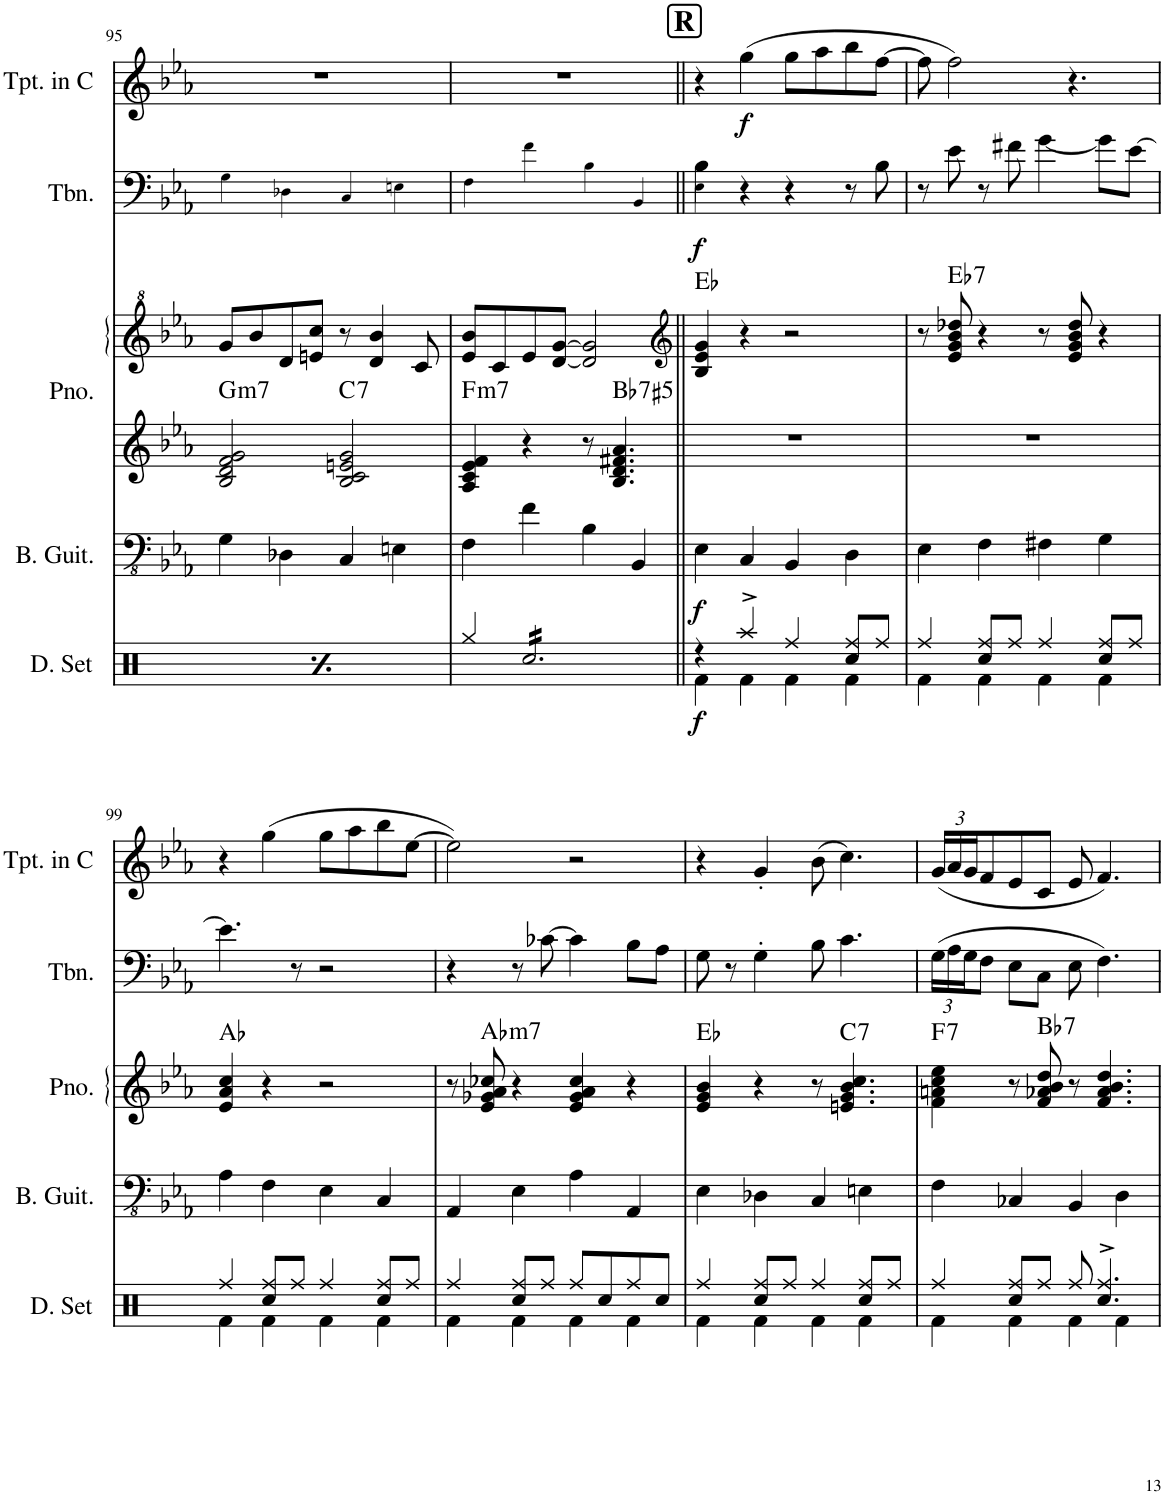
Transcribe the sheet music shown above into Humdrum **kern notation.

**kern	**dynam	**kern	**dynam	**kern	**kern	**harte	**kern	**dynam	**kern	**dynam	**kern	**dynam	**kern	**dynam
*part7	*part7	*part6	*part6	*part5	*part5	*part5	*part4	*part4	*part3	*part3	*part2	*part2	*part1	*part1
*staff8	*staff8	*staff7	*staff7	*staff6	*staff5	*	*staff4	*staff4	*staff3	*staff3	*staff2	*staff2	*staff1	*staff1
*I"Bass Guitar	*	*I"Baritone Saxophone	*	*I"Piano	*	*	*I"Trombone	*	*I"Soprano Saxophone	*	*I"Trumpet in Bb	*	*I"Trumpet in C	*
*I'B. Guit.	*	*I'Bar. Sax.	*	*I'Pno.	*	*	*I'Tbn.	*	*I'S. Sax.	*	*I'Tpt. in Bb	*	*I'Tpt. in C	*
!!LO:PB:g=z
*clefFv4	*	*clefF4	*	*clefG2	*clefG^2	*	*clefF4	*	*clefG2	*	*clefG2	*	*clefG2	*
*	*	*Trd12c21	*	*	*	*	*	*	*Trd1c2	*	*Trd1c2	*	*Trd1c2	*
*k[b-e-a-]	*	*k[b-e-a-]	*	*k[b-e-a-]	*k[b-e-a-]	*	*k[b-e-a-]	*	*k[b-e-a-]	*	*k[b-e-a-]	*	*k[b-e-a-]	*
*M2/2	*	*M2/2	*	*M2/2	*M2/2	*	*M2/2	*	*M2/2	*	*M2/2	*	*M2/2	*
*met(c|)	*	*met(c|)	*	*met(c|)	*met(c|)	*	*met(c|)	*	*met(c|)	*	*met(c|)	*	*met(c|)	*
=95	=95	=95	=95	=95	=95	=95	=95	=95	=95	=95	=95	=95	=95	=95
!	!	!	!	!	!	!LO:H:kt=m7	!	!	!	!	!	!	!	!
4GG\	.	4G	.	2B-/ 2d/ 2f/ 2g/	8gg/L	G:min7	4G\	.	1r	.	1r	.	1r	.
.	.	.	.	.	8bb-/	.	.	.	.	.	.	.	.	.
4DD-X\	.	4D-X	.	.	8dd/	.	4D-X\	.	.	.	.	.	.	.
.	.	.	.	.	8een/ 8ccc/J	.	.	.	.	.	.	.	.	.
!	!	!	!	!	!	!LO:H:kt=7	!	!	!	!	!	!	!	!
4CC/	.	4C	.	2B-/ 2c/ 2en/ 2g/	8r	C:7	4C/	.	.	.	.	.	.	.
.	.	.	.	.	4dd/ 4bb-/	.	.	.	.	.	.	.	.	.
4EEn\	.	4En	.	.	.	.	4En\	.	.	.	.	.	.	.
.	.	.	.	.	8cc/	.	.	.	.	.	.	.	.	.
=96	=96	=96	=96	=96	=96	=96	=96	=96	=96	=96	=96	=96	=96	=96
!	!	!	!	!	!	!LO:H:kt=m7	!	!	!	!	!	!	!	!
*	*	*	*	*	*^	*	*	*	*	*	*	*	*	*
4FF\	.	4F	.	4A-/ 4c/ 4e-/ 4f/	8ee-/ 8bb-/L	2ryy	F:min7	4F\	.	1r	.	1r	.	1r	.
.	.	.	.	.	8cc/	.	.	.	.	.	.	.	.	.	.
4F\	.	4f	.	4r	8ee-/	.	.	4f\	.	.	.	.	.	.	.
.	.	.	.	.	[8dd/ [8gg/J	.	.	.	.	.	.	.	.	.	.
4BB-\	.	4B-	.	8r	2dd/] 2gg/]	8ryy	.	4B-\	.	.	.	.	.	.	.
!	!	!	!	!	!	!	!LO:H:kt=7	!	!	!	!	!	!	!	!
.	.	.	.	4.B-/ 4.d/ 4.f#X/ 4.a-/	.	4.ryy	Bb:(3,#5,b7)	.	.	.	.	.	.	.	.
4BBB-/	.	4BB-	.	.	.	.	.	4BB-/	.	.	.	.	.	.	.
*	*	*	*	*	*v	*v	*	*	*	*	*	*	*	*	*
!!LO:REH:place=s1:a:B:cj:fs=14:t=R
=97||	=97||	=97||	=97||	=97||	=97||	=97||	=97||	=97||	=97||	=97||	=97||	=97||	=97||	=97||
*	*	*	*	*	*clefG2	*	*	*	*	*	*	*	*	*
*	*	*	*	*	*^	*	*^	*	*	*	*	*	*	*
!	!	!LO:TX:a:t=Play	!	!	!	!	!	!	!	!	!	!	!	!	!	!
!	!LO:DY:b	!	!LO:DY:b	!	!	!	!	!	!	!LO:DY:b	!	!	!	!	!	!
*	*	*	*	*	*v	*v	*	*	*	*	*	*	*	*	*	*
4EE-\	f	4E-	f	1r	4B-/ 4e-/ 4g/	Eb:maj	4B-\	4E-\	f	4r	.	4r	.	4r	.
!	!	!	!	!	!	!	!	!	!	!	!LO:DY:b	!	!LO:DY:b	!	!LO:DY:b
4CC/	.	4C	.	.	4r	.	4r	2.ryy	.	(4gg	f	(4gg	f	(4gg\	f
4BBB-/	.	4BB-	.	.	2r	.	4r	.	.	8gg\L	.	8gg\L	.	8gg\L	.
.	.	.	.	.	.	.	.	.	.	8aa-\	.	8aa-\	.	8aa-\	.
4DD\	.	4D	.	.	.	.	8r	.	.	8bb-\	.	8bb-\	.	8bb-\	.
.	.	.	.	.	.	.	8B-\	.	.	[8ff\J	.	[8ff\J	.	[8ff\J	.
*	*	*	*	*	*	*	*v	*v	*	*	*	*	*	*	*
=98	=98	=98	=98	=98	=98	=98	=98	=98	=98	=98	=98	=98	=98	=98
4EE-\	.	4E-	.	1r	8r	.	8r	.	8ff]	.	8ff]	.	8ff\]	.
!	!	!	!	!	!	!LO:H:kt=7	!	!	!	!	!	!	!	!
.	.	.	.	.	8e-/ 8g/ 8b-/ 8dd-X/	Eb:7	8e-\	.	2ff)	.	2ff)	.	2ff\)	.
4FF\	.	4F	.	.	4r	.	8r	.	.	.	.	.	.	.
.	.	.	.	.	.	.	8f#X\	.	.	.	.	.	.	.
4FF#X\	.	4F#X	.	.	8r	.	[<4g\	.	.	.	.	.	.	.
!	!	!	!	!	!	!	!	!	!LO:N:vis=4	!	!LO:N:vis=4	!	!	!
.	.	.	.	.	8e-/ 8g/ 8b-/ 8dd-/	.	.	.	4.r	.	4.r	.	4.r	.
4GG\	.	4G	.	.	4r	.	8g\L]	.	.	.	.	.	.	.
.	.	.	.	.	.	.	[8e-\J	.	.	.	.	.	.	.
!!LO:LB:g=z
=99	=99	=99	=99	=99	=99	=99	=99	=99	=99	=99	=99	=99	=99	=99
4AA-\	.	4A-	.	1r	4e-/ 4a-/ 4cc/	Ab:maj	4.e-\]	.	4r	.	4r	.	4r	.
4FF\	.	4F	.	.	4r	.	.	.	(4gg	.	(4gg	.	(4gg\	.
.	.	.	.	.	.	.	8r	.	.	.	.	.	.	.
4EE-\	.	4E-	.	.	2r	.	2r	.	8gg\L	.	8gg\L	.	8gg\L	.
.	.	.	.	.	.	.	.	.	8aa-\	.	8aa-\	.	8aa-\	.
4CC/	.	4C	.	.	.	.	.	.	8bb-\	.	8bb-\	.	8bb-\	.
.	.	.	.	.	.	.	.	.	[8ee-\J	.	[8ee-\J	.	[8ee-\J	.
=100	=100	=100	=100	=100	=100	=100	=100	=100	=100	=100	=100	=100	=100	=100
4AAA-/	.	4AA-	.	1r	8r	.	4r	.	2ee-])	.	2ee-])	.	2ee-\])	.
!	!	!	!	!	!	!LO:H:kt=m7	!	!	!	!	!	!	!	!
.	.	.	.	.	8e-/ 8g-X/ 8a-/ 8cc-X/	Ab:min7	.	.	.	.	.	.	.	.
4EE-\	.	4E-	.	.	4r	.	8r	.	.	.	.	.	.	.
.	.	.	.	.	.	.	[8c-X\	.	.	.	.	.	.	.
4AA-\	.	4A-	.	.	4e-/ 4g-/ 4a-/ 4cc-/	.	4c-\]	.	2r	.	2r	.	2r	.
4AAA-/	.	4AA-	.	.	4r	.	8B-\L	.	.	.	.	.	.	.
.	.	.	.	.	.	.	8A-\J	.	.	.	.	.	.	.
=101	=101	=101	=101	=101	=101	=101	=101	=101	=101	=101	=101	=101	=101	=101
4EE-\	.	4E-	.	1r	4e-/ 4g/ 4b-/	Eb:maj	8G\	.	4r	.	4r	.	4r	.
.	.	.	.	.	.	.	8r	.	.	.	.	.	.	.
4DD-X\	.	4D-X	.	.	4r	.	4G'\	.	4g'	.	4g'	.	4g'/	.
4CC/	.	4C	.	.	8r	.	8B-\	.	(8b-	.	(8b-	.	(8b-\	.
!	!	!	!	!	!	!LO:H:kt=7	!	!	!	!	!	!	!	!
.	.	.	.	.	4.en/ 4.g/ 4.b-/ 4.cc/	C:7	4.c\	.	4.cc)	.	4.cc)	.	4.cc\)	.
4EEn\	.	4En	.	.	.	.	.	.	.	.	.	.	.	.
=102	=102	=102	=102	=102	=102	=102	=102	=102	=102	=102	=102	=102	=102	=102
*	*	*	*	*	*	*	*Xbrackettup	*	*Xbrackettup	*	*Xbrackettup	*	*Xbrackettup	*
!	!	!	!	!	!	!LO:H:kt=7	!	!	!	!	!	!	!	!
4FF\	.	4F	.	1r	4f\ 4an\ 4cc\ 4ee-\	F:7	(24G\LL	.	(24g/LL	.	(24g/LL	.	(24g/LL	.
.	.	.	.	.	.	.	24A-\	.	24a-/	.	24a-/	.	24a-/	.
.	.	.	.	.	.	.	24G\J	.	24g/J	.	24g/J	.	24g/J	.
.	.	.	.	.	.	.	8F\J	.	8f/	.	8f/	.	8f/	.
4CC-X/	.	4C-X	.	.	8r	.	8E-\L	.	8e-/	.	8e-/	.	8e-/	.
!	!	!	!	!	!	!LO:H:kt=7	!	!	!	!	!	!	!	!
.	.	.	.	.	8f/ 8a-X/ 8b-/ 8dd/	Bb:7	8C\J	.	8c/J	.	8c/J	.	8c/J	.
4BBB-/	.	4BB-	.	.	8r	.	8E-\	.	8e-	.	8e-	.	8e-/	.
.	.	.	.	.	4.f/ 4.a-/ 4.b-/ 4.dd/	.	4.F\)	.	4.f)	.	4.f)	.	4.f/)	.
4DD\	.	4D	.	.	.	.	.	.	.	.	.	.	.	.
=	=	=	=	=	=	=	=	=	=	=	=	=	=	=
*-	*-	*-	*-	*-	*-	*-	*-	*-	*-	*-	*-	*-	*-	*-
